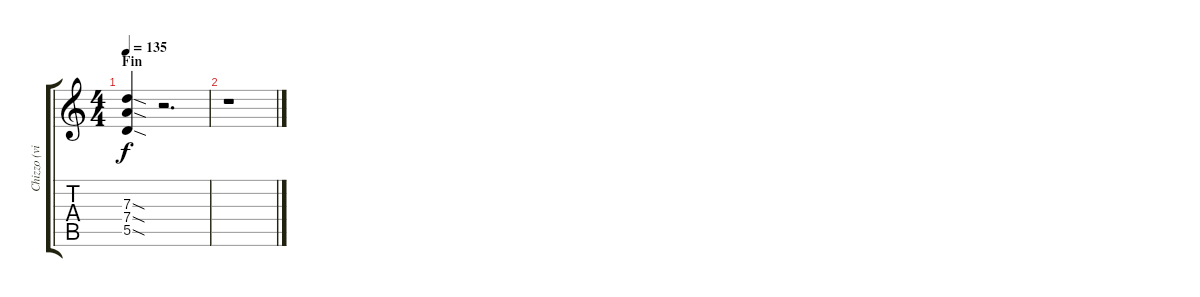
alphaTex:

\track ("Chizzo (viola)" "Chizzo (vi") {instrument overdrivenguitar}
\staff {score tabs}
\tuning (E4 B3 G3 D3 A2 E2) {hide}
\ts (4 4)
\section ("" "Fin")
\tempo 135
\clef g2
\ks c
(7.3{sod} 7.4{sod} 5.5{sod}).4{dy f} r.2{d} |
r.1
